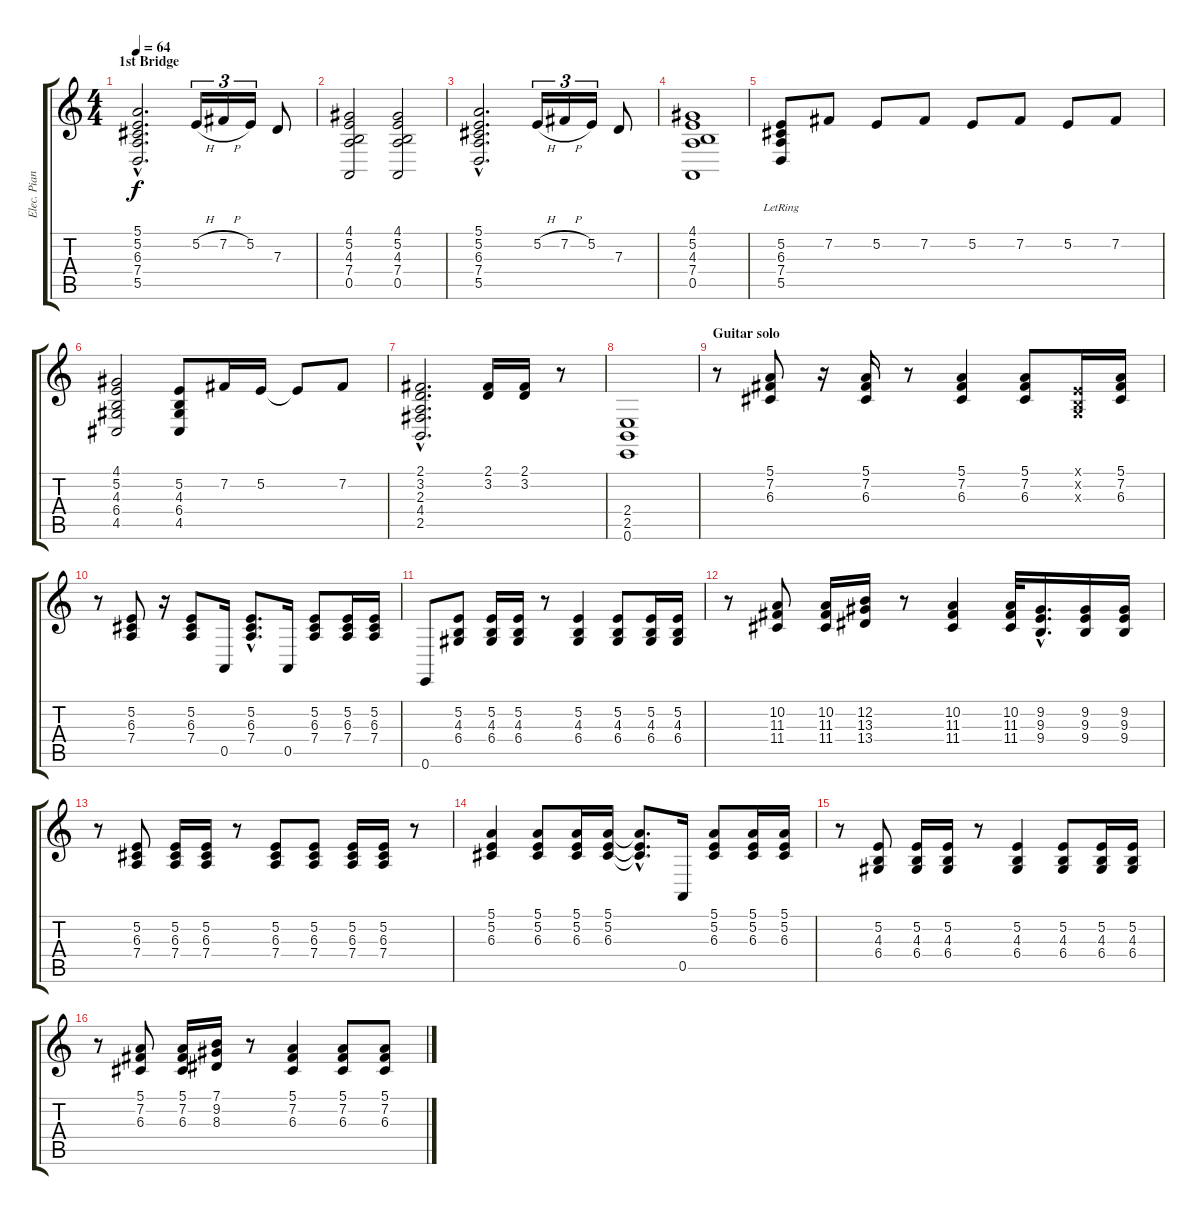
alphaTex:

\track ("Elec. Piano" "Elec. Pian") {instrument electricgrandpiano}
\staff {score tabs}
\tuning (E4 B3 G3 D3 A2 E2) {hide}
\ts (4 4)
\section ("" "1st Bridge")
\tempo 64
\clef g2
\ks c
(5.1{hac} 5.2{hac} 6.3{hac} 7.4{hac} 5.5{hac}).2{d dy f} 5.2{h}.16{tu (3 2)} 7.2{h}.16{tu (3 2)} 5.2.16{tu (3 2)} 7.3.8 |
(4.1 5.2 4.3 7.4 0.5).2 (4.1 5.2 4.3 7.4 0.5).2 |
(5.1{hac} 5.2{hac} 6.3{hac} 7.4{hac} 5.5{hac}).2{d} 5.2{h}.16{tu (3 2)} 7.2{h}.16{tu (3 2)} 5.2.16{tu (3 2)} 7.3.8 |
(4.1 5.2 4.3 7.4 0.5).1 |
(5.2 6.3{lr} 7.4{lr} 5.5{lr}).8 7.2.8 5.2.8 7.2.8 5.2.8 7.2.8 5.2.8 7.2.8 |
(4.1 5.2 4.3 6.4 4.5).2 (5.2 4.3 6.4 4.5).8 7.2.16 5.2.16 5.2{t}.8 7.2.8 |
(2.1{hac} 3.2{hac} 2.3{hac} 4.4{hac} 2.5{hac}).2{d} (2.1 3.2).16 (2.1 3.2).16 r.8 |
(2.4 2.5 0.6).1 |
\section ("" "Guitar solo")
r.8 (5.1 7.2 6.3).8 r.16 (5.1 7.2 6.3).16 r.8 (5.1 7.2 6.3).4 (5.1 7.2 6.3).8 (0.1{x} 0.2{x} 0.3{x}).16 (5.1 7.2 6.3).16 |
r.8 (5.2 6.3 7.4).8 r.16 (5.2 6.3 7.4).8 0.5.16 (5.2{hac} 6.3{hac} 7.4{hac}).8{d} 0.5.16 (5.2 6.3 7.4).8 (5.2 6.3 7.4).16 (5.2 6.3 7.4).16 |
0.6.8 (5.2 4.3 6.4).8 (5.2 4.3 6.4).16 (5.2 4.3 6.4).16 r.8 (5.2 4.3 6.4).4 (5.2 4.3 6.4).8 (5.2 4.3 6.4).16 (5.2 4.3 6.4).16 |
r.8 (10.2 11.3 11.4).8 (10.2 11.3 11.4).16 (12.2 13.3 13.4).16 r.8 (10.2 11.3 11.4).4 (10.2 11.3 11.4).32 (9.2{hac} 9.3{hac} 9.4{hac}).16{d} (9.2 9.3 9.4).16 (9.2 9.3 9.4).16 |
r.8 (5.2 6.3 7.4).8 (5.2 6.3 7.4).16 (5.2 6.3 7.4).16 r.8 (5.2 6.3 7.4).8 (5.2 6.3 7.4).8 (5.2 6.3 7.4).16 (5.2 6.3 7.4).16 r.8 |
(5.1 5.2 6.3).4 (5.1 5.2 6.3).8 (5.1 5.2 6.3).16 (5.1 5.2 6.3).16 (5.1{hac t} 5.2{hac t} 6.3{hac t}).8{d} 0.5.16 (5.1 5.2 6.3).8 (5.1 5.2 6.3).16 (5.1 5.2 6.3).16 |
r.8 (5.2 4.3 6.4).8 (5.2 4.3 6.4).16 (5.2 4.3 6.4).16 r.8 (5.2 4.3 6.4).4 (5.2 4.3 6.4).8 (5.2 4.3 6.4).16 (5.2 4.3 6.4).16 |
r.8 (5.1 7.2 6.3).8 (5.1 7.2 6.3).16 (7.1 9.2 8.3).16 r.8 (5.1 7.2 6.3).4 (5.1 7.2 6.3).8 (5.1 7.2 6.3).8
